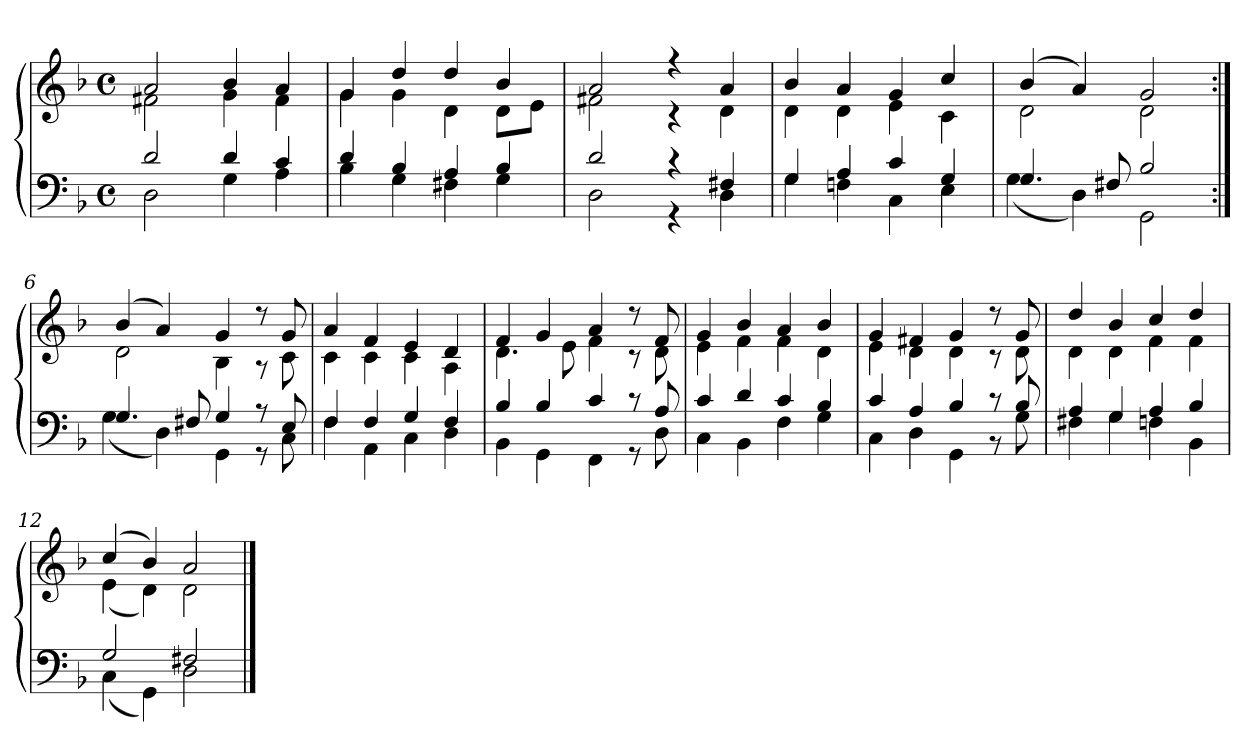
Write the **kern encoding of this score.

**kern	**kern
*part1	*part1
*staff2	*staff1
*clefF4	*clefG2
*k[b-]	*k[b-]
*d:	*d:
*M4/4	*M4/4
*met(c)	*met(c)
=1	=1
*^	*^
2d	2D	2a	2f#X
4d	4G	4b-	4g
4c	4A	4a	4f#
=2	=2	=2	=2
4d	4B-	4g	4g
4B-	4G	4dd	4g
4A	4F#X	4dd	4d
4B-	4G	4b-	8dL
.	.	.	8eJ
=3	=3	=3	=3
2d	2D	2a	2f#X
4r	4r	4r	4r
4F#X	4D	4a	4d
=4	=4	=4	=4
4G	4G	4b-	4d
4A	4Fn	4a	4d
4c	4C	4g	4e
4G	4E	4cc	4c
=5	=5	=5	=5
4.G	(4G	(4b-	2d
.	4D)	4a)	.
8F#X	.	.	.
2B-	2GG	2g	2d
=6:|!	=6:|!	=6:|!	=6:|!
4.G	(4G	(4b-	2d
.	4D)	4a)	.
8F#X	.	.	.
4G	4GG	4g	4B-
8r	8r	8r	8r
8E	8C	8g	8c
=7	=7	=7	=7
4F	4F	4a	4c
4F	4AA	4f	4c
4G	4C	4e	4c
4F	4D	4d	4A
=8	=8	=8	=8
4B-	4BB-	4f	4.d
4B-	4GG	4g	.
.	.	.	8e
4c	4FF	4a	4f
8r	8r	8r	8r
8A	8D	8f	8d
=9	=9	=9	=9
4c	4C	4g	4e
4d	4BB-	4b-	4f
4c	4F	4a	4f
4B-	4G	4b-	4d
=10	=10	=10	=10
4c	4C	4g	4e
4A	4D	4f#X	4d
4B-	4GG	4g	4d
8r	8r	8r	8r
8B-	8G	8g	8d
=11	=11	=11	=11
4A	4F#X	4dd	4d
4G	4G	4b-	4d
4A	4Fn	4cc	4f
4B-	4BB-	4dd	4f
=12	=12	=12	=12
2G	(4C	(4cc	(4e
.	4GG)	4b-)	4d)
2F#X	2D	2a	2d
*v	*v	*	*
*	*v	*v
==	==
*-	*-
